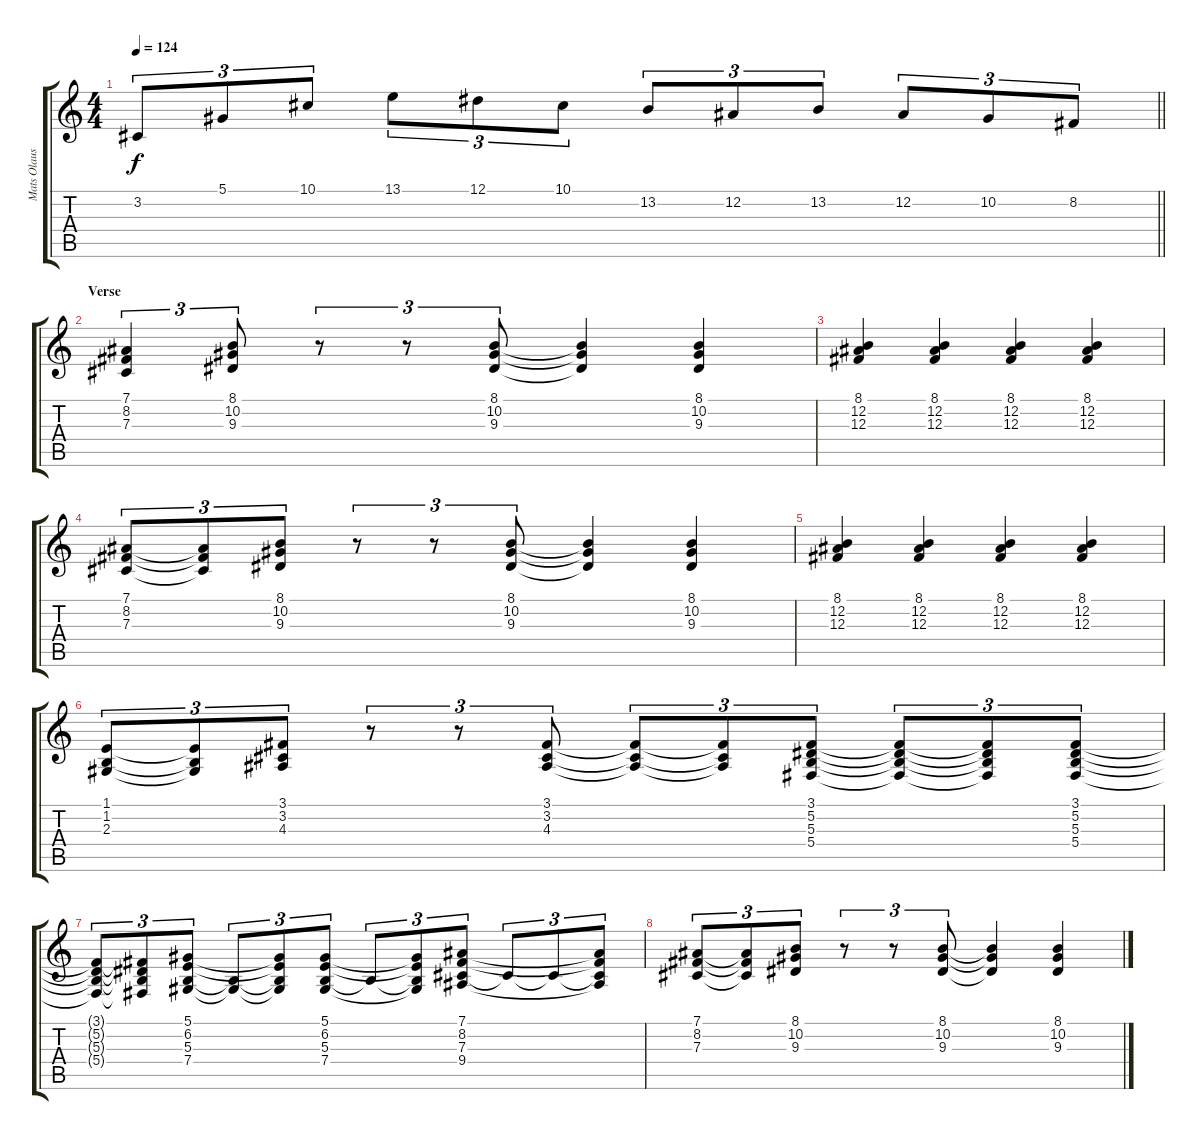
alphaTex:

\track ("Mats Olausson " "Mats Olaus") {instrument brightacousticpiano}
\staff {score tabs}
\tuning (Eb4 Bb3 Gb3 Db3 Ab2 Eb2) {hide}
\ts (4 4)
\tempo 124
\clef g2
\barLineRight lightlight
\ks c
3.2.8{tu (3 2) dy f} 5.1.8{tu (3 2)} 10.1.8{tu (3 2)} 13.1.8{tu (3 2)} 12.1.8{tu (3 2)} 10.1.8{tu (3 2)} 13.2.8{tu (3 2)} 12.2.8{tu (3 2)} 13.2.8{tu (3 2)} 12.2.8{tu (3 2)} 10.2.8{tu (3 2)} 8.2.8{tu (3 2)} |
\section ("" "Verse")
(7.1 8.2 7.3).4{tu (3 2)} (8.1 10.2 9.3).8{tu (3 2)} r.8{tu (3 2)} r.8{tu (3 2)} (8.1 10.2 9.3).8{tu (3 2)} (8.1{t} 10.2{t} 9.3{t}).4 (8.1 10.2 9.3).4 |
(8.1 12.2 12.3).4 (8.1 12.2 12.3).4 (8.1 12.2 12.3).4 (8.1 12.2 12.3).4 |
(7.1 8.2 7.3).8{tu (3 2)} (7.1{t} 8.2{t} 7.3{t}).8{tu (3 2)} (8.1 10.2 9.3).8{tu (3 2)} r.8{tu (3 2)} r.8{tu (3 2)} (8.1 10.2 9.3).8{tu (3 2)} (8.1{t} 10.2{t} 9.3{t}).4 (8.1 10.2 9.3).4 |
(8.1 12.2 12.3).4 (8.1 12.2 12.3).4 (8.1 12.2 12.3).4 (8.1 12.2 12.3).4 |
(1.1 1.2 2.3).8{tu (3 2)} (1.1{t} 1.2{t} 2.3{t}).8{tu (3 2)} (3.1 3.2 4.3).8{tu (3 2)} r.8{tu (3 2)} r.8{tu (3 2)} (3.1 3.2 4.3).8{tu (3 2)} (3.1{t} 3.2{t} 4.3{t}).8{tu (3 2)} (3.1{t} 3.2{t} 4.3{t}).8{tu (3 2)} (3.1 5.2 5.3 5.4).8{tu (3 2)} (3.1{t} 5.2{t} 5.3{t} 5.4{t}).8{tu (3 2)} (3.1{t} 5.2{t} 5.3{t} 5.4{t}).8{tu (3 2)} (3.1 5.2 5.3 5.4).8{tu (3 2)} |
(3.1{t} 5.2{t} 5.3{t} 5.4{t}).8{tu (3 2)} (3.1{t} 5.2{t} 5.3{t} 5.4{t}).8{tu (3 2)} (5.1 6.2 5.3 7.4).8{tu (3 2)} (5.3{t} 7.4{t}).8{tu (3 2)} (5.1{t} 6.2{t} 5.3{t} 7.4{t}).8{tu (3 2)} (5.1 6.2 5.3 7.4).8{tu (3 2)} 5.3{t}.8{tu (3 2)} (5.1{t} 6.2{t} 5.3{t} 7.4{t}).8{tu (3 2)} (7.1 8.2 7.3 9.4).8{tu (3 2)} 7.3{t}.8{tu (3 2)} 7.3{t}.8{tu (3 2)} (7.1{t} 8.2{t} 7.3{t} 9.4{t}).8{tu (3 2)} |
(7.1 8.2 7.3).8{tu (3 2)} (7.1{t} 8.2{t} 7.3{t}).8{tu (3 2)} (8.1 10.2 9.3).8{tu (3 2)} r.8{tu (3 2)} r.8{tu (3 2)} (8.1 10.2 9.3).8{tu (3 2)} (8.1{t} 10.2{t} 9.3{t}).4 (8.1 10.2 9.3).4
